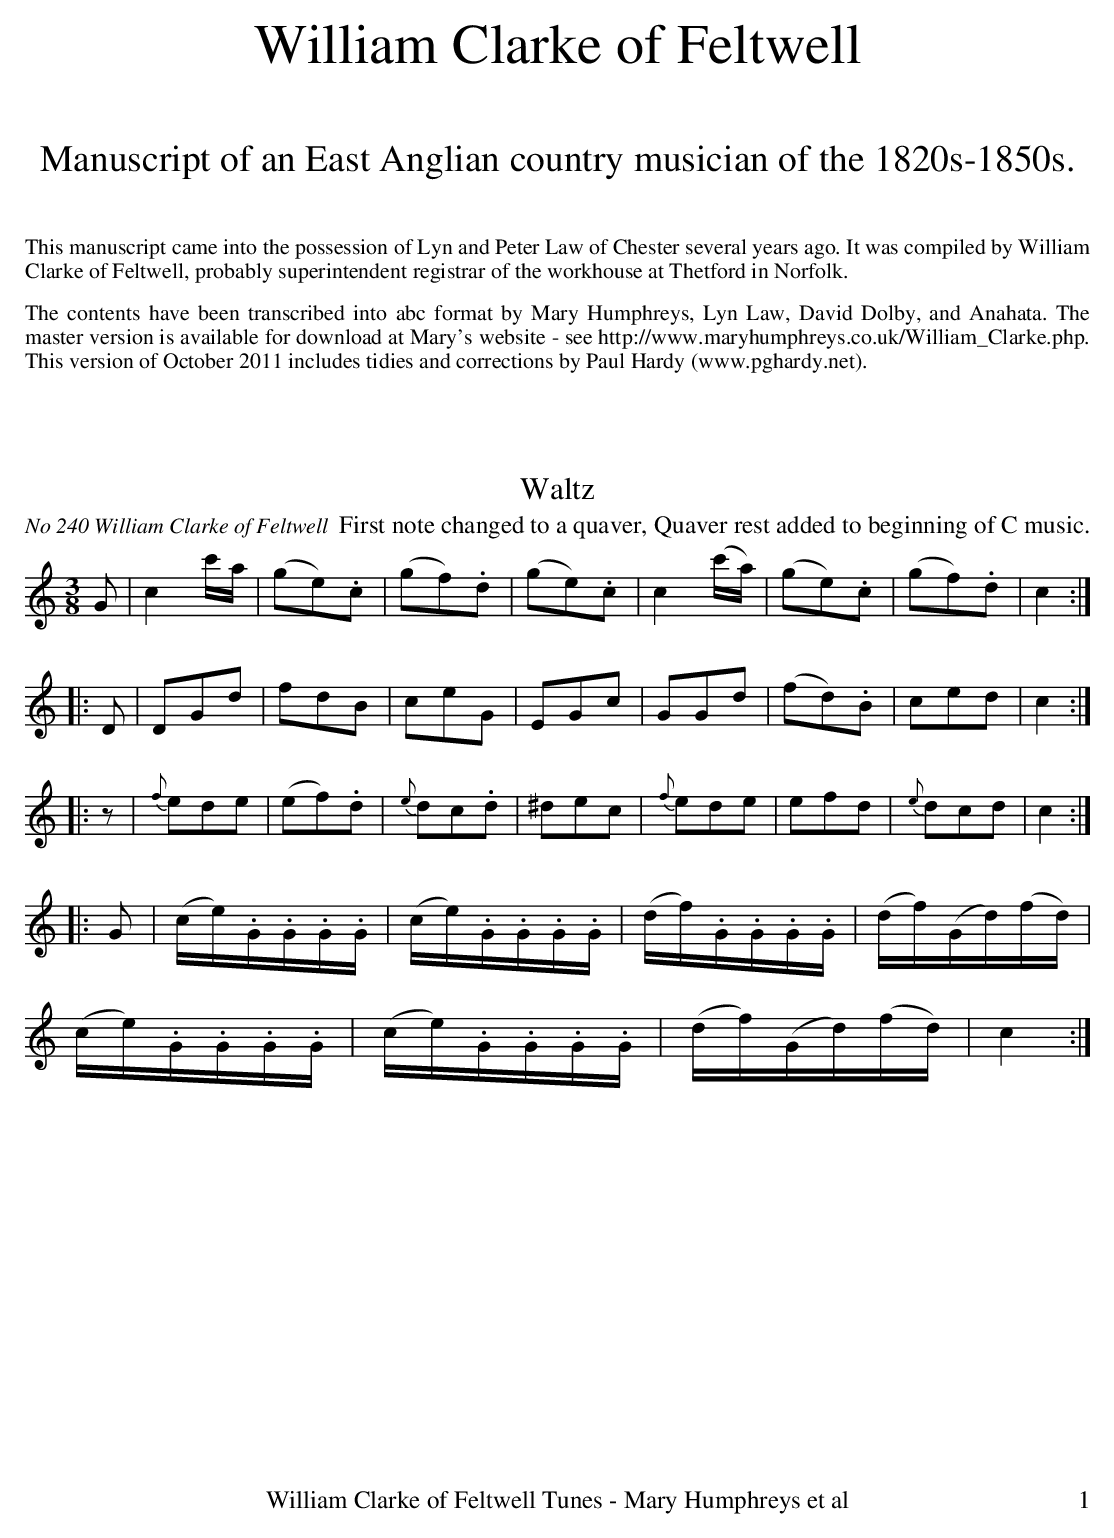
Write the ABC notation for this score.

X:1
T:Waltz
O:No 240 William Clarke of Feltwell
M:3/8
L:1/8
K:C
G|c2c'/a/|(ge).c|(gf).d|(ge).c|c2(c'/a/)|(ge).c|(gf).d|c2:|
|:D|DGd|fdB|ceG|EGc|GGd|(fd).B|ced|c2:|
|:z|{f}ede|(ef).d|{e}dc.d|^dec|{f}ede|efd|{e}dcd|c2:|
|:G|(c/e/).G/.G/.G/.G/|(c/e/).G/.G/.G/.G/|(d/f/).G/.G/.G/.G/|(d/f/)(G/d/)(f/d/)|
(c/e/).G/.G/.G/.G/|(c/e/).G/.G/.G/.G/|(d/f/)(G/d/)(f/d/)|c2:|
